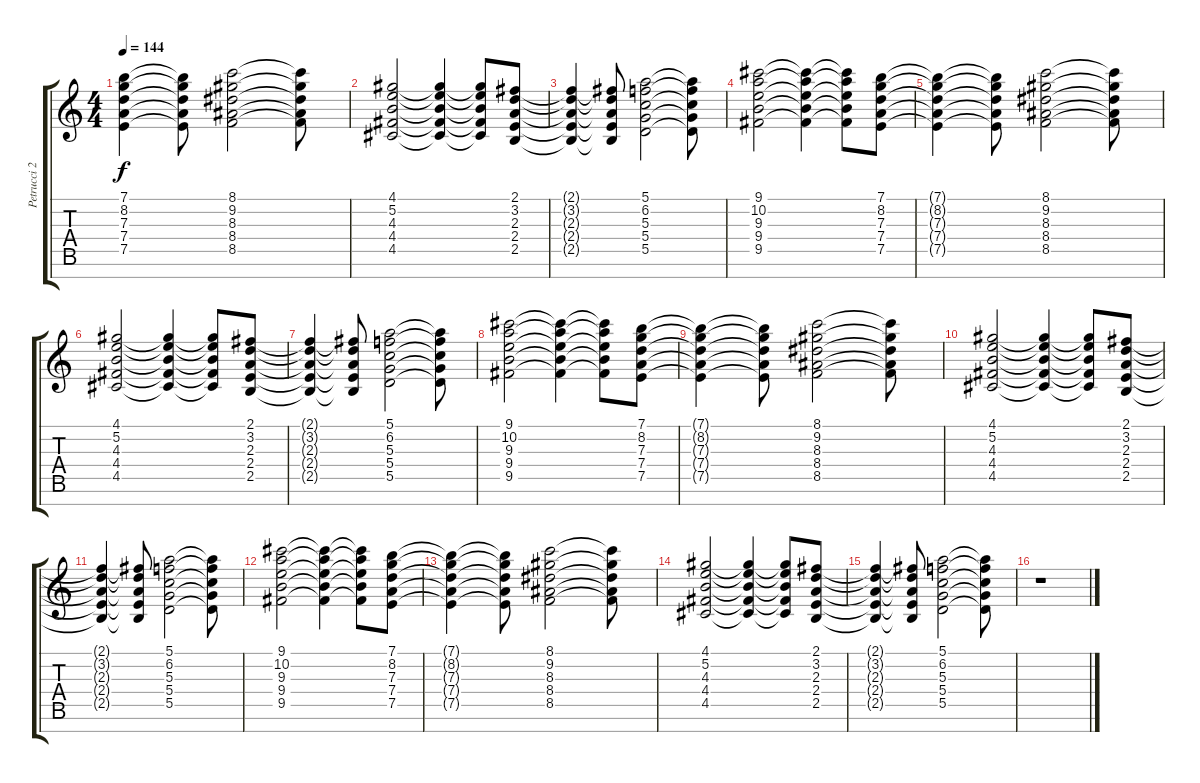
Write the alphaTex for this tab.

\track ("Petrucci 2" "Petrucci 2") {instrument electricguitarclean}
\staff {score tabs}
\tuning (E4 B3 G3 D3 A2 E2 B1) {hide}
\ts (4 4)
\tempo 144
\clef g2
\ks c
(7.1{t} 8.2{t} 7.3{t} 7.4{t} 7.5{t}).4{dy f} (7.1{t} 8.2{t} 7.3{t} 7.4{t} 7.5{t}).8 (8.1 9.2 8.3 8.4 8.5).2 (8.1{t} 9.2{t} 8.3{t} 8.4{t} 8.5{t}).8 |
(4.1 5.2 4.3 4.4 4.5).2 (4.1{t} 5.2{t} 4.3{t} 4.4{t} 4.5{t}).4 (4.1{t} 5.2{t} 4.3{t} 4.4{t} 4.5{t}).8 (2.1 3.2 2.3 2.4 2.5).8 |
(2.1{t} 3.2{t} 2.3{t} 2.4{t} 2.5{t}).4 (2.1{t} 3.2{t} 2.3{t} 2.4{t} 2.5{t}).8 (5.1 6.2 5.3 5.4 5.5).2 (5.1{t} 6.2{t} 5.3{t} 5.4{t} 5.5{t}).8 |
(9.1 10.2 9.3 9.4 9.5).2{instrument electricguitarclean} (9.1{t} 10.2{t} 9.3{t} 9.4{t} 9.5{t}).4 (9.1{t} 10.2{t} 9.3{t} 9.4{t} 9.5{t}).8 (7.1 8.2 7.3 7.4 7.5).8 |
(7.1{t} 8.2{t} 7.3{t} 7.4{t} 7.5{t}).4 (7.1{t} 8.2{t} 7.3{t} 7.4{t} 7.5{t}).8 (8.1 9.2 8.3 8.4 8.5).2 (8.1{t} 9.2{t} 8.3{t} 8.4{t} 8.5{t}).8 |
(4.1 5.2 4.3 4.4 4.5).2 (4.1{t} 5.2{t} 4.3{t} 4.4{t} 4.5{t}).4 (4.1{t} 5.2{t} 4.3{t} 4.4{t} 4.5{t}).8 (2.1 3.2 2.3 2.4 2.5).8 |
(2.1{t} 3.2{t} 2.3{t} 2.4{t} 2.5{t}).4 (2.1{t} 3.2{t} 2.3{t} 2.4{t} 2.5{t}).8 (5.1 6.2 5.3 5.4 5.5).2 (5.1{t} 6.2{t} 5.3{t} 5.4{t} 5.5{t}).8 |
(9.1 10.2 9.3 9.4 9.5).2{instrument electricguitarclean} (9.1{t} 10.2{t} 9.3{t} 9.4{t} 9.5{t}).4 (9.1{t} 10.2{t} 9.3{t} 9.4{t} 9.5{t}).8 (7.1 8.2 7.3 7.4 7.5).8 |
(7.1{t} 8.2{t} 7.3{t} 7.4{t} 7.5{t}).4 (7.1{t} 8.2{t} 7.3{t} 7.4{t} 7.5{t}).8 (8.1 9.2 8.3 8.4 8.5).2 (8.1{t} 9.2{t} 8.3{t} 8.4{t} 8.5{t}).8 |
(4.1 5.2 4.3 4.4 4.5).2 (4.1{t} 5.2{t} 4.3{t} 4.4{t} 4.5{t}).4 (4.1{t} 5.2{t} 4.3{t} 4.4{t} 4.5{t}).8 (2.1 3.2 2.3 2.4 2.5).8 |
(2.1{t} 3.2{t} 2.3{t} 2.4{t} 2.5{t}).4 (2.1{t} 3.2{t} 2.3{t} 2.4{t} 2.5{t}).8 (5.1 6.2 5.3 5.4 5.5).2 (5.1{t} 6.2{t} 5.3{t} 5.4{t} 5.5{t}).8 |
(9.1 10.2 9.3 9.4 9.5).2{instrument electricguitarclean} (9.1{t} 10.2{t} 9.3{t} 9.4{t} 9.5{t}).4 (9.1{t} 10.2{t} 9.3{t} 9.4{t} 9.5{t}).8 (7.1 8.2 7.3 7.4 7.5).8 |
(7.1{t} 8.2{t} 7.3{t} 7.4{t} 7.5{t}).4 (7.1{t} 8.2{t} 7.3{t} 7.4{t} 7.5{t}).8 (8.1 9.2 8.3 8.4 8.5).2 (8.1{t} 9.2{t} 8.3{t} 8.4{t} 8.5{t}).8 |
(4.1 5.2 4.3 4.4 4.5).2 (4.1{t} 5.2{t} 4.3{t} 4.4{t} 4.5{t}).4 (4.1{t} 5.2{t} 4.3{t} 4.4{t} 4.5{t}).8 (2.1 3.2 2.3 2.4 2.5).8 |
(2.1{t} 3.2{t} 2.3{t} 2.4{t} 2.5{t}).4 (2.1{t} 3.2{t} 2.3{t} 2.4{t} 2.5{t}).8 (5.1 6.2 5.3 5.4 5.5).2 (5.1{t} 6.2{t} 5.3{t} 5.4{t} 5.5{t}).8 |
r.1
